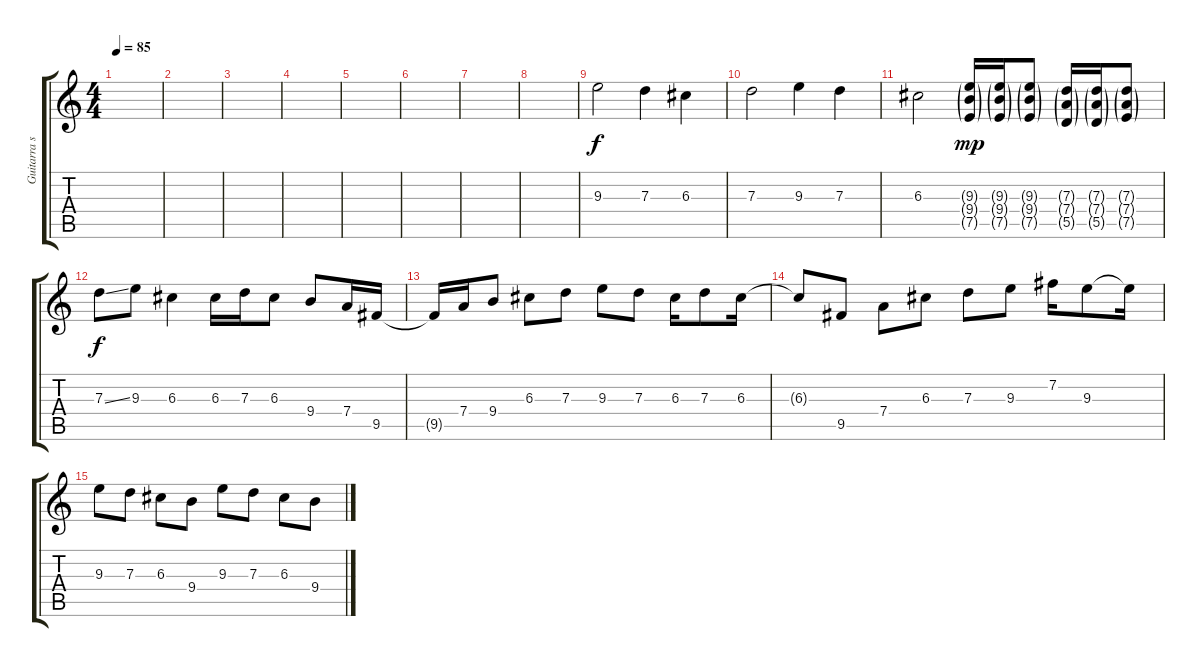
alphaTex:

\track ("Guitarra solo" "Guitarra s") {instrument overdrivenguitar}
\staff {score tabs}
\tuning (E4 B3 G3 D3 A2 E2) {hide}
\ts (4 4)
\tempo 85
\clef g2
\ks c
|
|
|
|
|
|
|
|
9.3.2 7.3.4 6.3.4 |
7.3.2 9.3.4 7.3.4 |
6.3.2 (9.3{g} 9.4{g} 7.5{g}).16{dy mp} (9.3{g} 9.4{g} 7.5{g}).16 (9.3{g} 9.4{g} 7.5{g}).8 (7.3{g} 7.4{g} 5.5{g}).16 (7.3{g} 7.4{g} 5.5{g}).16 (7.3{g} 7.4{g} 7.5{g}).8 |
7.3{ss}.8{dy f} 9.3.8 6.3.4 6.3.16 7.3.16 6.3.8 9.4.8 7.4.16 9.5.16 |
9.5{t}.16 7.4.16 9.4.8 6.3.8 7.3.8 9.3.8 7.3.8 6.3.16 7.3.8 6.3.16 |
6.3{t}.8 9.5.8 7.4.8 6.3.8 7.3.8 9.3.8 7.2.16 9.3.8 9.3{t}.16 |
9.3.8 7.3.8 6.3.8 9.4.8 9.3.8 7.3.8 6.3.8 9.4.8
